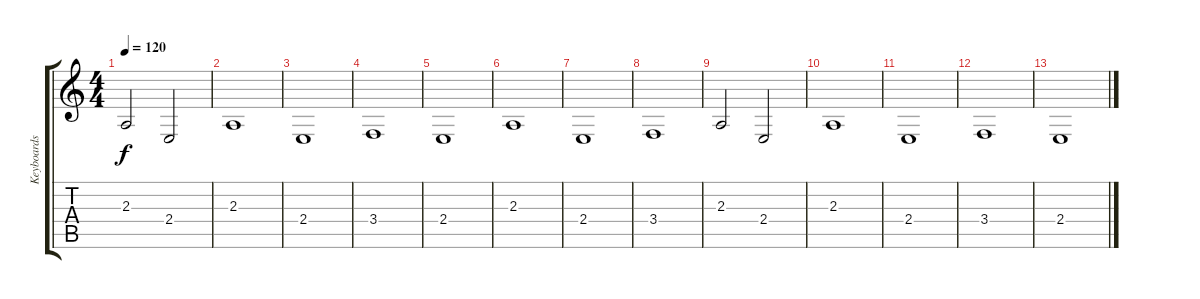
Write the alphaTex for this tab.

\track ("Keyboards" "Keyboards") {instrument stringensemble1}
\staff {score tabs}
\tuning (E4 B3 G3 D3 A2 E2) {hide}
\ts (4 4)
\tempo 120
\clef g2
\ks c
2.3.2{dy f} 2.4.2 |
2.3.1 |
2.4.1 |
3.4.1 |
2.4.1 |
2.3.1 |
2.4.1 |
3.4.1 |
2.3.2 2.4.2 |
2.3.1 |
2.4.1 |
3.4.1 |
2.4.1
